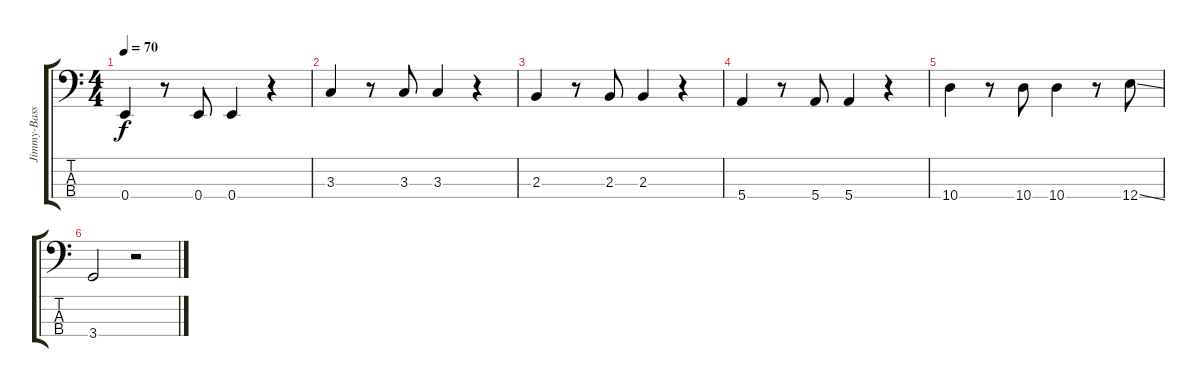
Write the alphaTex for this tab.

\track ("Jimmy-Bass Guitar" "Jimmy-Bass") {instrument fretlessbass}
\staff {score tabs}
\tuning (G2 D2 A1 E1) {hide}
\ts (4 4)
\tempo 70
\clef f4
\ks c
0.4.4{dy f} r.8 0.4.8 0.4.4 r.4 |
3.3.4 r.8 3.3.8 3.3.4 r.4 |
2.3.4 r.8 2.3.8 2.3.4 r.4 |
5.4.4 r.8 5.4.8 5.4.4 r.4 |
10.4.4 r.8 10.4.8 10.4.4 r.8 12.4{ss}.8 |
3.4.2 r.2
